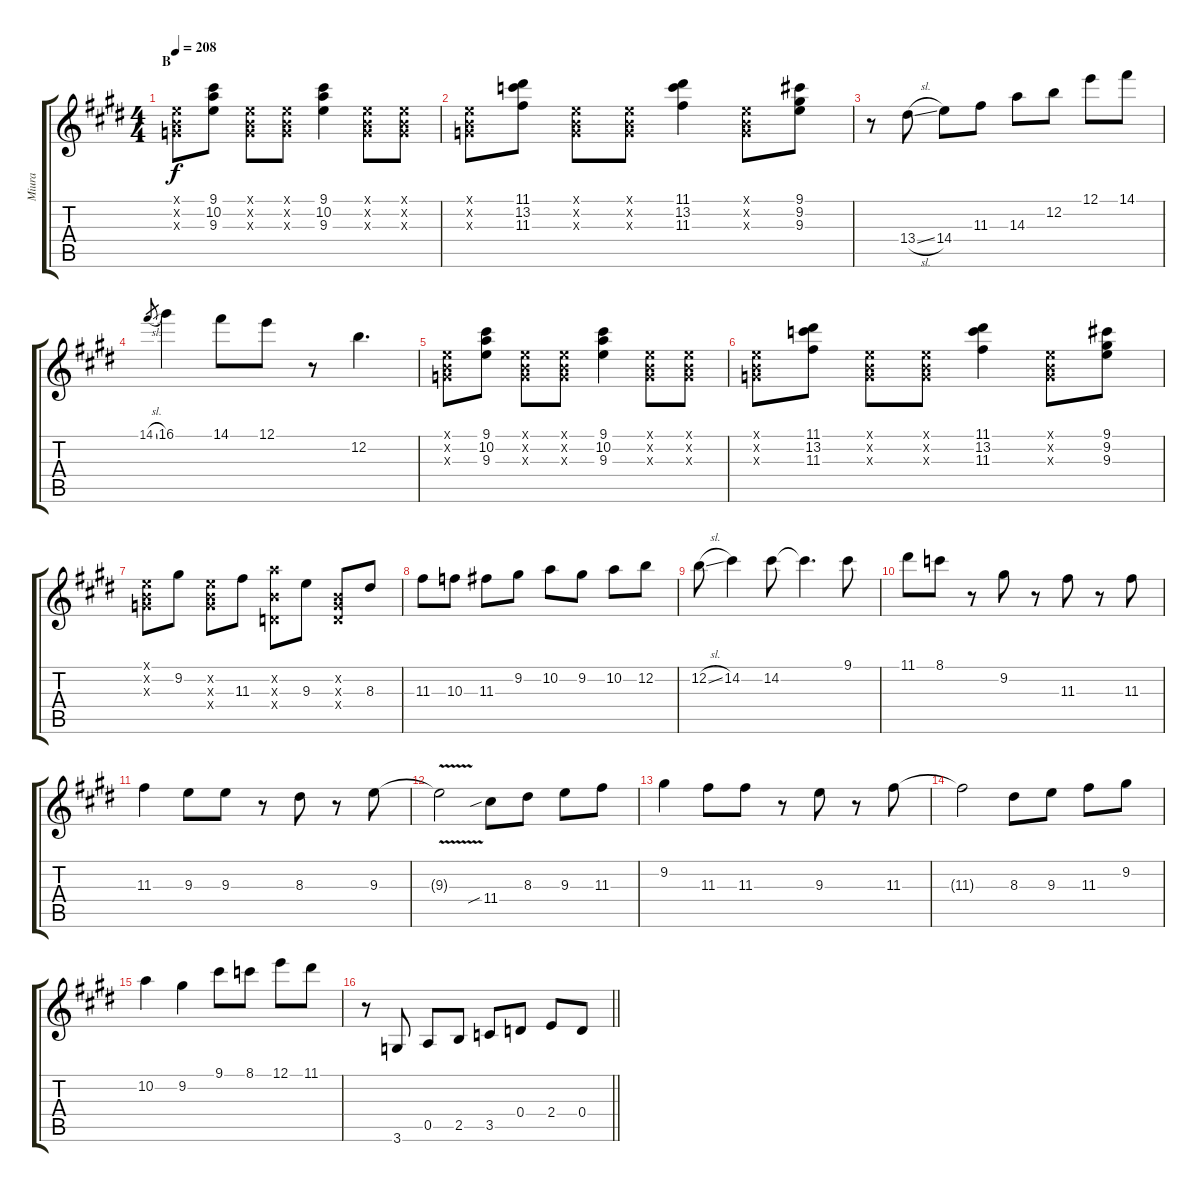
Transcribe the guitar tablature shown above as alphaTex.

\track ("Miura " "Miura ") {instrument acousticguitarsteel}
\staff {score tabs}
\tuning (E4 B3 G3 D3 A2 E2) {hide}
\ts (4 4)
\section ("" "B")
\tempo 208
\clef g2
\ks e
(0.1{x} 0.2{x} 0.3{x}).8{dy f} (9.1 10.2 9.3).8 (0.1{x} 0.2{x} 0.3{x}).8 (0.1{x} 0.2{x} 0.3{x}).8 (9.1 10.2 9.3).4 (0.1{x} 0.2{x} 0.3{x}).8 (0.1{x} 0.2{x} 0.3{x}).8 |
(0.1{x} 0.2{x} 0.3{x}).8 (11.1 13.2 11.3).8 (0.1{x} 0.2{x} 0.3{x}).8 (0.1{x} 0.2{x} 0.3{x}).8 (11.1 13.2 11.3).4 (0.1{x} 0.2{x} 0.3{x}).8 (9.1 9.2 9.3).8 |
r.8 13.4{sl}.8 14.4.8 11.3.8 14.3.8 12.2.8 12.1.8 14.1.8 |
14.1{sl}.8{gr} 16.1.4 14.1.8 12.1.8 r.8 12.2.4{d} |
(0.1{x} 0.2{x} 0.3{x}).8 (9.1 10.2 9.3).8 (0.1{x} 0.2{x} 0.3{x}).8 (0.1{x} 0.2{x} 0.3{x}).8 (9.1 10.2 9.3).4 (0.1{x} 0.2{x} 0.3{x}).8 (0.1{x} 0.2{x} 0.3{x}).8 |
(0.1{x} 0.2{x} 0.3{x}).8 (11.1 13.2 11.3).8 (0.1{x} 0.2{x} 0.3{x}).8 (0.1{x} 0.2{x} 0.3{x}).8 (11.1 13.2 11.3).4 (0.1{x} 0.2{x} 0.3{x}).8 (9.1 9.2 9.3).8 |
(0.1{x} 0.2{x} 0.3{x}).8 9.2.8 (0.2{x} 0.3{x} 14.4{x}).8 11.3.8 (0.2{x} 14.3{x} 0.4{x}).8 9.3.8 (0.2{x} 0.3{x} 0.4{x}).8 8.3.8 |
11.3.8 10.3.8 11.3.8 9.2.8 10.2.8 9.2.8 10.2.8 12.2.8 |
12.2{sl}.8 14.2.4 14.2.8 14.2{t}.4{d} 9.1.8 |
11.1.8 8.1.8 r.8 9.2.8 r.8 11.3.8 r.8 11.3.8 |
11.3.4 9.3.8 9.3.8 r.8 8.3.8 r.8 9.3.8 |
9.3{v t}.2 11.4{sib}.8 8.3.8 9.3.8 11.3.8 |
9.2.4 11.3.8 11.3.8 r.8 9.3.8 r.8 11.3.8 |
11.3{t}.2 8.3.8 9.3.8 11.3.8 9.2.8 |
10.2.4 9.2.4 9.1.8 8.1.8 12.1.8 11.1.8 |
\barLineRight lightlight
r.8 3.6.8 0.5.8 2.5.8 3.5.8 0.4.8 2.4.8 0.4.8
